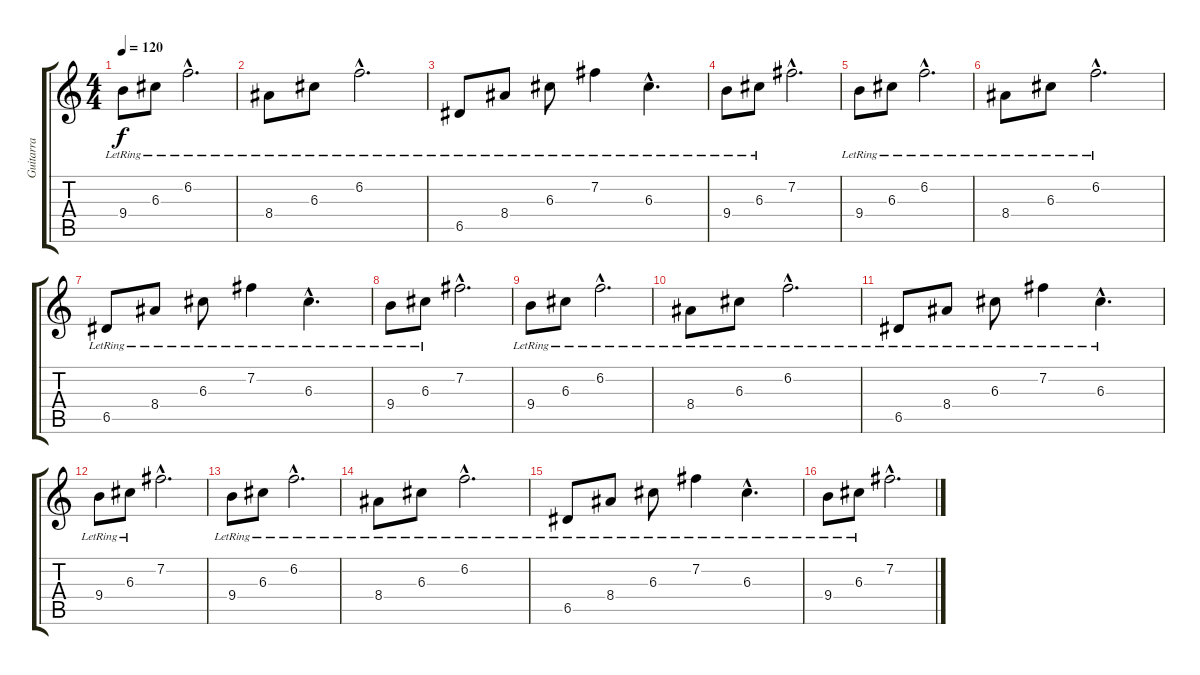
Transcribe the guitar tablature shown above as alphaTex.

\track ("Guitarra" "Guitarra") {instrument acousticguitarsteel}
\staff {score tabs}
\tuning (E4 B3 G3 D3 A2 E2) {hide}
\ts (4 4)
\tempo 120
\clef g2
\ks c
9.4{lr}.8{dy f} 6.3{lr}.8 6.2{hac lr}.2{d} |
8.4{lr}.8 6.3{lr}.8 6.2{hac lr}.2{d} |
6.5{lr}.8 8.4{lr}.8 6.3{lr}.8 7.2{lr}.4 6.3{hac lr}.4{d} |
9.4{lr}.8 6.3{lr}.8 7.2{hac}.2{d} |
9.4{lr}.8 6.3{lr}.8 6.2{hac lr}.2{d} |
8.4{lr}.8 6.3{lr}.8 6.2{hac lr}.2{d} |
6.5{lr}.8 8.4{lr}.8 6.3{lr}.8 7.2{lr}.4 6.3{hac lr}.4{d} |
9.4{lr}.8 6.3{lr}.8 7.2{hac}.2{d} |
9.4{lr}.8 6.3{lr}.8 6.2{hac lr}.2{d} |
8.4{lr}.8 6.3{lr}.8 6.2{hac lr}.2{d} |
6.5{lr}.8 8.4{lr}.8 6.3{lr}.8 7.2{lr}.4 6.3{hac lr}.4{d} |
9.4{lr}.8 6.3{lr}.8 7.2{hac}.2{d} |
9.4{lr}.8 6.3{lr}.8 6.2{hac lr}.2{d} |
8.4{lr}.8 6.3{lr}.8 6.2{hac lr}.2{d} |
6.5{lr}.8 8.4{lr}.8 6.3{lr}.8 7.2{lr}.4 6.3{hac lr}.4{d} |
9.4{lr}.8 6.3{lr}.8 7.2{hac}.2{d}
